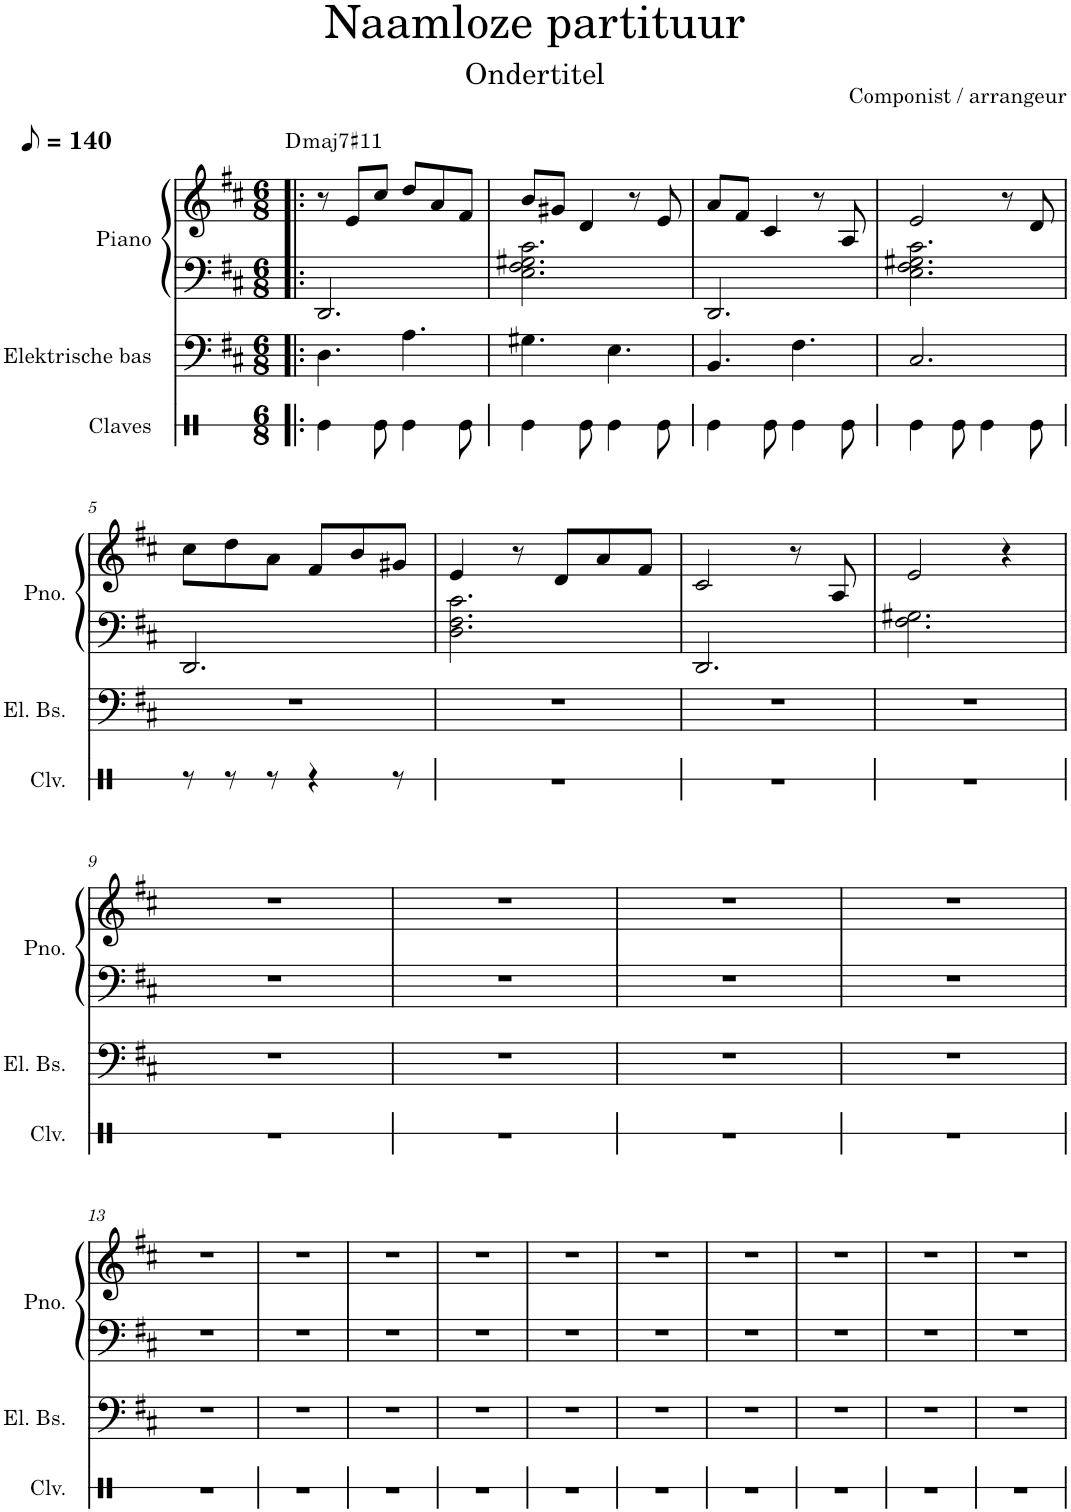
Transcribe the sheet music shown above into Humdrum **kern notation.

**kern	**kern	**kern	**kern	**harte
*part3	*part2	*part1	*part1	*part1
*staff4	*staff3	*staff2	*staff1	*
*I"Claves	*I"Elektrische bas	*I"Piano	*	*
*I'Clv.	*I'El. Bs.	*I'Pno.	*	*
*stria1	*	*	*	*
*clefX	*clefF4	*clefF4	*clefG2	*
*	*Trd7c12	*	*	*
*k[]	*k[f#c#]	*k[f#c#]	*k[f#c#]	*
*M6/8	*M6/8	*M6/8	*M6/8	*
*MM70	*MM70	*MM70	*MM70	*
=1!|:	=1!|:	=1!|:	=1!|:	=1!|:
4Re\	4.D\	2.DD/	8r	.
!	!	!	!	!LO:H:kt=maj7
.	.	.	8e/L	D:maj7(#11)
8Re\	.	.	8cc#/J	.
4Re\	4.A\	.	8dd/L	.
.	.	.	8a/	.
8Re\	.	.	8f#/J	.
=2	=2	=2	=2	=2
4Re\	4.G#X\	2.E\ 2.F#\ 2.G#X\ 2.c#\	8b/L	.
.	.	.	8g#X/J	.
8Re\	.	.	4d/	.
4Re\	4.E\	.	.	.
.	.	.	8r	.
8Re\	.	.	8e/	.
=3	=3	=3	=3	=3
4Re\	4.BB/	2.DD/	8a/L	.
.	.	.	8f#/J	.
8Re\	.	.	4c#/	.
4Re\	4.F#\	.	.	.
.	.	.	8r	.
8Re\	.	.	8A/	.
=4	=4	=4	=4	=4
4Re\	2.C#/	2.E\ 2.F#\ 2.G#X\ 2.c#\	2e/	.
8Re\	.	.	.	.
4Re\	.	.	.	.
.	.	.	8r	.
8Re\	.	.	8d/	.
!!LO:LB:g=z
=5	=5	=5	=5	=5
8r	2.r	2.DD/	8cc#\L	.
8r	.	.	8dd\	.
8r	.	.	8a\J	.
4r	.	.	8f#/L	.
.	.	.	8b/	.
8r	.	.	8g#X/J	.
=6	=6	=6	=6	=6
2.r	2.r	2.D\ 2.F#\ 2.c#\	4e/	.
.	.	.	8r	.
.	.	.	8d/L	.
.	.	.	8a/	.
.	.	.	8f#/J	.
=7	=7	=7	=7	=7
2.r	2.r	2.DD/	2c#/	.
.	.	.	8r	.
.	.	.	8A/	.
=8	=8	=8	=8	=8
2.r	2.r	2.F#\ 2.G#X\	2e/	.
.	.	.	4r	.
!!LO:LB:g=z
=9	=9	=9	=9	=9
2.r	2.r	2.r	2.r	.
=10	=10	=10	=10	=10
2.r	2.r	2.r	2.r	.
=11	=11	=11	=11	=11
2.r	2.r	2.r	2.r	.
=12	=12	=12	=12	=12
2.r	2.r	2.r	2.r	.
!!LO:LB:g=z
=13	=13	=13	=13	=13
2.r	2.r	2.r	2.r	.
=14	=14	=14	=14	=14
2.r	2.r	2.r	2.r	.
=15	=15	=15	=15	=15
2.r	2.r	2.r	2.r	.
=16	=16	=16	=16	=16
2.r	2.r	2.r	2.r	.
=17	=17	=17	=17	=17
2.r	2.r	2.r	2.r	.
=18	=18	=18	=18	=18
2.r	2.r	2.r	2.r	.
=19	=19	=19	=19	=19
2.r	2.r	2.r	2.r	.
=20	=20	=20	=20	=20
2.r	2.r	2.r	2.r	.
=21	=21	=21	=21	=21
2.r	2.r	2.r	2.r	.
=22	=22	=22	=22	=22
2.r	2.r	2.r	2.r	.
=	=	=	=	=
*-	*-	*-	*-	*-
